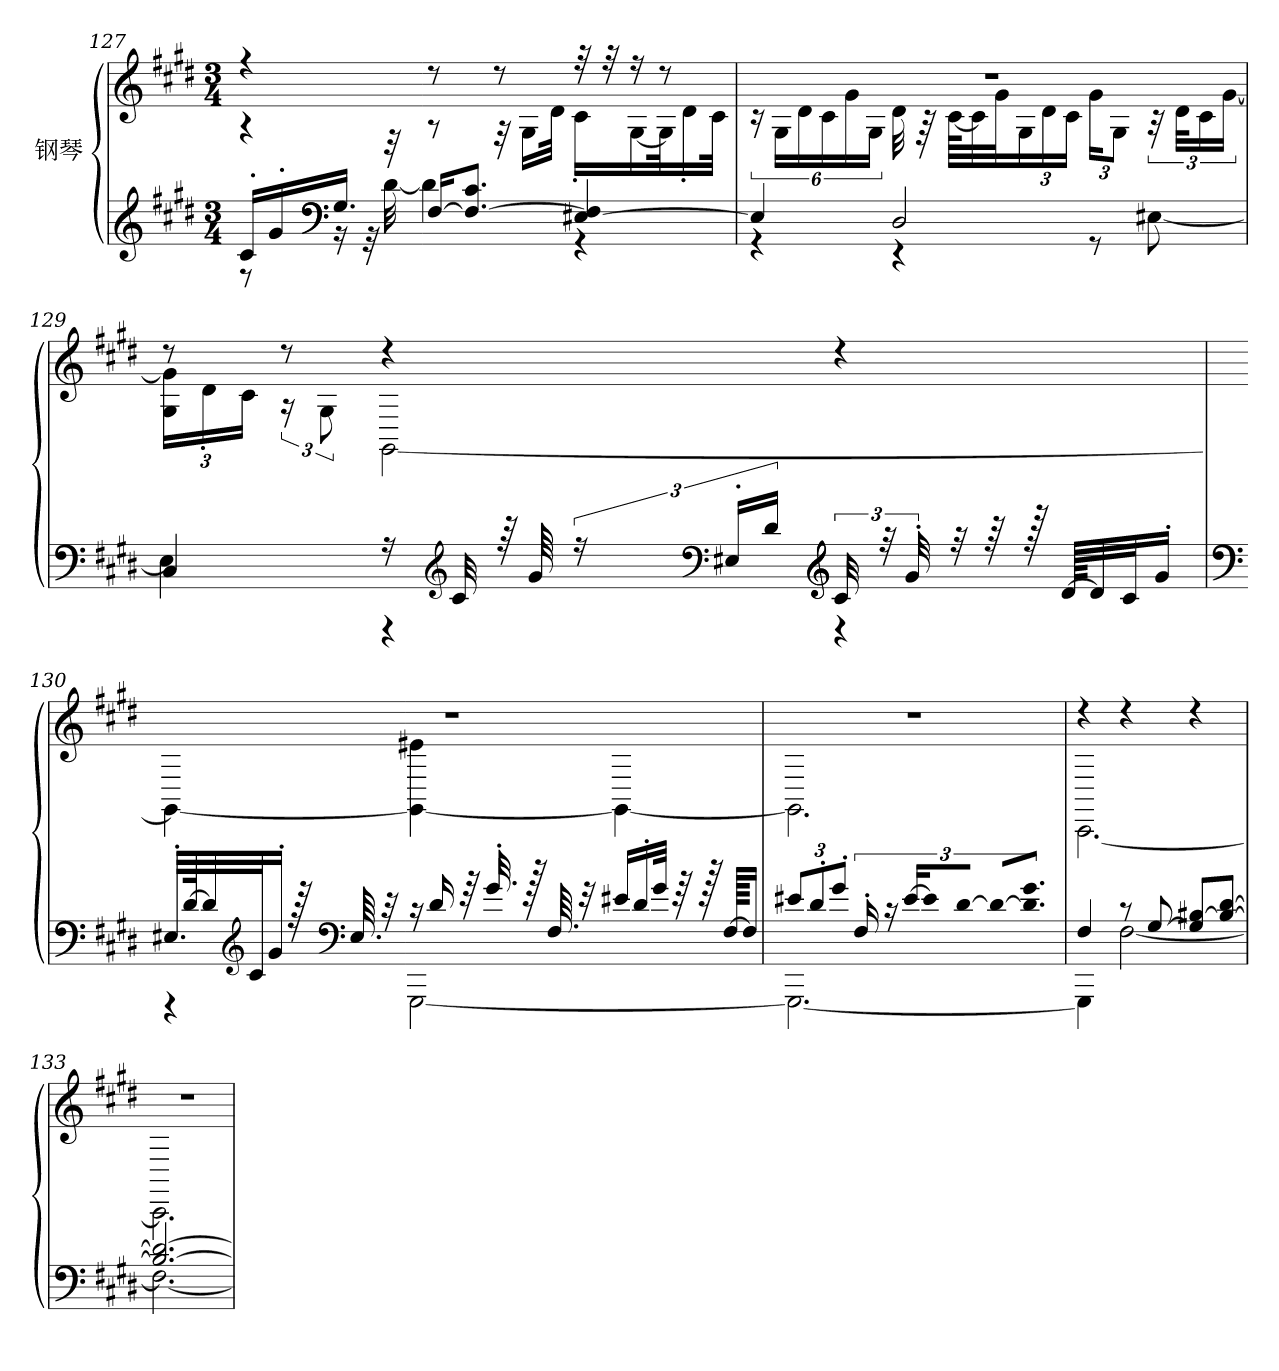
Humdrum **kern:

**kern	**kern
*part1	*part1
*staff2	*staff1
*I"钢琴	*
*clefG2	*clefG2
*k[f#c#g#d#]	*k[f#c#g#d#]
*M3/4	*M3/4
=127	=127
*^	*^
16c#'/LL	8r	4r	4r
16g#'/	.	.	.
*clefF4	*	*	*
16.G#/JJ	16r	.	.
.	32r	.	.
32r	[32d#\	.	.
[16F#/KL	4d#\]	8r	8r
8.F#/_ 8.c#/J	.	.	.
.	.	8r	32r
.	.	.	16G#\LL
.	.	.	32d#\JJk
[4E#X/ 4F#/]	4r	32r	16c#'\LL
.	.	32r	.
.	.	16r	[16G#\
.	.	8r	32G#\K]
.	.	.	16d#'\
.	.	.	32c#\JJk
!!LO:LB:g=z	!!
=128	=128	=128	=128
4E#/]	4r	2.r	24r
.	.	.	24G#\LL
.	.	.	24d#\
*	*	*	*Xbrackettup
.	.	.	24c#\
.	.	.	24g#\
.	.	.	24G#\JJ
2D#/	4r	.	32d#\
.	.	.	64r
.	.	.	[64c#\KLLL
.	.	.	32c#\]
.	.	.	32g#\J
.	.	.	24G#\
.	.	.	24d#\
.	.	.	24c#\JJ
.	8r	.	24g#\KL
.	.	.	12G#\J
*	*	*	*brackettup
.	[8E#X\	.	48r
.	.	.	48d#\KLL
.	.	.	24c#\
.	.	.	[24g#\JJ
!!LO:LB:g=z	!!
=129	=129	=129	=129
*	*	*	*Xbrackettup
4C#/	4E#\]	8r	24G#\ 24g#\]LL
.	.	.	24d#'\
.	.	.	24c#\JJ
*	*	*	*brackettup
.	.	8r	24r
.	.	.	12G#\
16r	4r	4r	[2GG#\
*clefG2	*	*	*
32c#/	.	.	.
64r	.	.	.
64g#/	.	.	.
24r	.	.	.
*clefF4	*	*	*
24E#X'/LL	.	.	.
24d#/JJ	.	.	.
*clefG2	*	*	*
48c#/	4r	4r	.
48r	.	.	.
48g#'/	.	.	.
32r	.	.	.
64r	.	.	.
128r	.	.	.
[128d#/KKLLL	.	.	.
32d#/]	.	.	.
32c#/J	.	.	.
16g#'/JJ	.	.	.
!!LO:PB:g=z	!!
=130	=130	=130	=130
*clefF4	*	*	*
32.E#X'/LLL	4r	2.r	4GG#\_
[64d#/K	.	.	.
32d#/]	.	.	.
*clefG2	*	*	*
32c#/J	.	.	.
16g#'/JJ	.	.	.
128r	.	.	.
*clefF4	*	*	*
64.E#/	.	.	.
32r	.	.	.
16r	[2GGG#\	.	4GG#\_ 4e#X\
16d#/	.	.	.
64r	.	.	.
32.g#'/	.	.	.
128r	.	.	.
64.F#/	.	.	.
32r	.	.	.
16e#X/LL	.	.	4GG#\_
16d#'/	.	.	.
32g#/JJk	.	.	.
64r	.	.	.
128r	.	.	.
[128F#/KKKLL	.	.	.
16F#/JJ]	.	.	.
!!LO:LB:g=z	!!
=131	=131	=131	=131
*Xbrackettup	*	*	*
12e#X/L	2.GGG#\_	2.r	2.GG#\]
12d#'/	.	.	.
12g#'/J	.	.	.
*brackettup	*	*	*
24F#'/	.	.	.
24r	.	.	.
[24e#/LL	.	.	.
16e#/]	.	.	.
[16d#/JJ	.	.	.
16d#/KL_	.	.	.
8.d#/] 8.g#/J	.	.	.
=132	=132	=132	=132
4F#/	4GGG#\]	4r	[2.CC#\
8r	[2F#\	4r	.
[8G#/	.	.	.
8G#/] [8B#X/L	.	4r	.
8B#/_ [8d#/J	.	.	.
=133	=133	=133	=133
2.B#/_ 2.d#/_	2.F#\_	2.r	2.CC#\]
*v	*v	*	*
*	*v	*v
=	=
*-	*-
